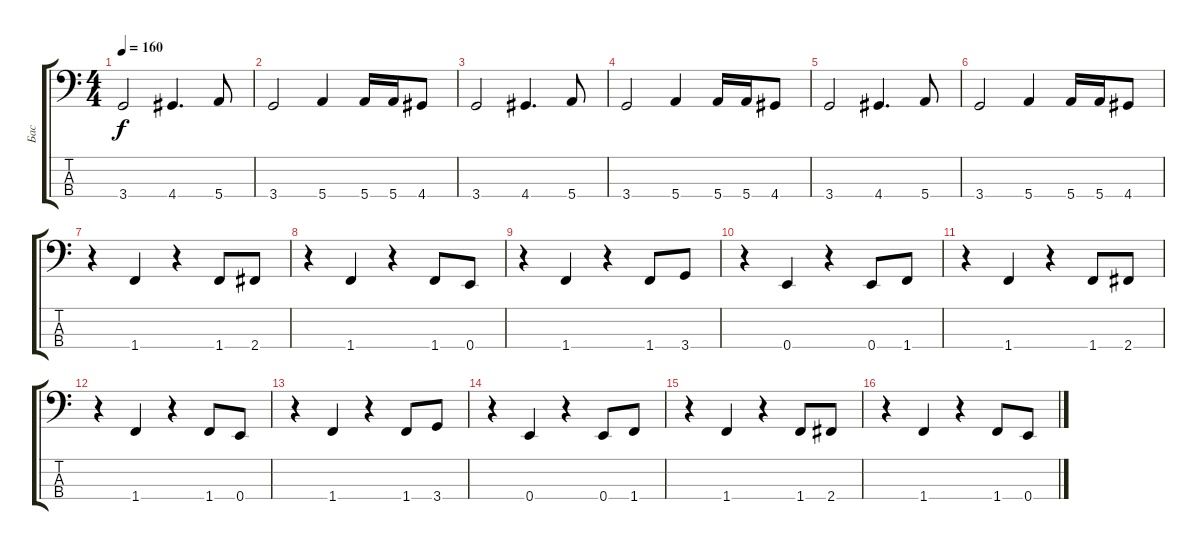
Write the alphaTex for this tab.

\track ("Бас" "Бас") {instrument electricbassfinger}
\staff {score tabs}
\tuning (G2 D2 A1 E1) {hide}
\ts (4 4)
\tempo 160
\clef f4
\ks c
3.4.2{dy f} 4.4.4{d} 5.4.8 |
3.4.2 5.4.4 5.4.16 5.4.16 4.4.8 |
3.4.2 4.4.4{d} 5.4.8 |
3.4.2 5.4.4 5.4.16 5.4.16 4.4.8 |
3.4.2 4.4.4{d} 5.4.8 |
3.4.2 5.4.4 5.4.16 5.4.16 4.4.8 |
r.4 1.4.4 r.4 1.4.8 2.4.8 |
r.4 1.4.4 r.4 1.4.8 0.4.8 |
r.4 1.4.4 r.4 1.4.8 3.4.8 |
r.4 0.4.4 r.4 0.4.8 1.4.8 |
r.4 1.4.4 r.4 1.4.8 2.4.8 |
r.4 1.4.4 r.4 1.4.8 0.4.8 |
r.4 1.4.4 r.4 1.4.8 3.4.8 |
r.4 0.4.4 r.4 0.4.8 1.4.8 |
r.4 1.4.4 r.4 1.4.8 2.4.8 |
r.4 1.4.4 r.4 1.4.8 0.4.8
